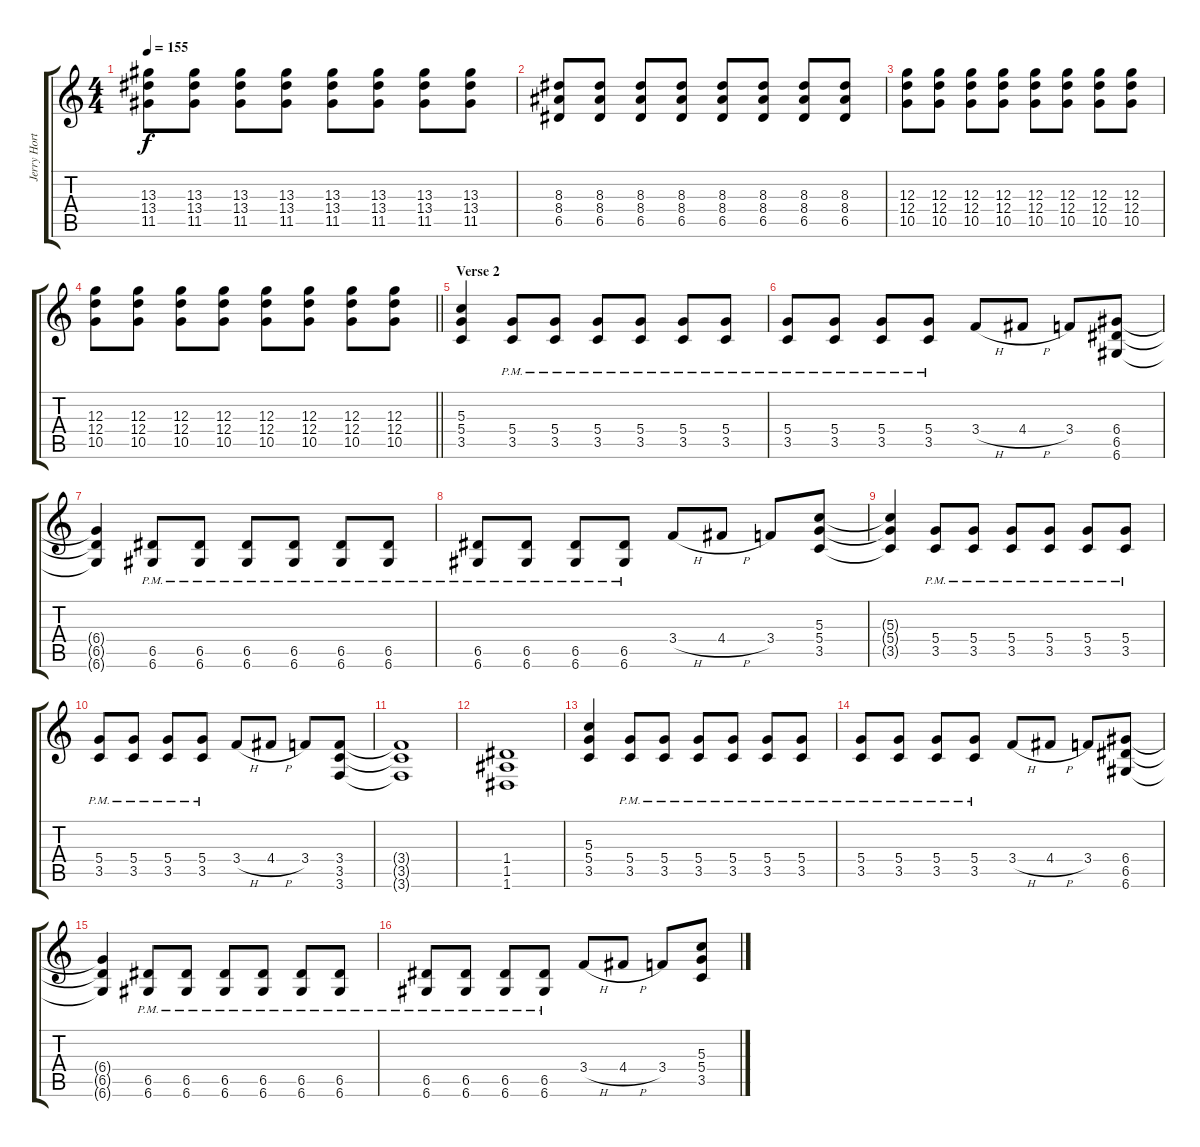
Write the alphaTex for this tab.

\track ("Jerry Horton (Lead Guitar)" "Jerry Hort") {instrument distortionguitar}
\staff {score tabs}
\tuning (E4 B3 G3 D3 A2 D2) {hide}
\ts (4 4)
\tempo 155
\clef g2
\ks c
(13.3 13.4 11.5).8{dy f} (13.3 13.4 11.5).8 (13.3 13.4 11.5).8 (13.3 13.4 11.5).8 (13.3 13.4 11.5).8 (13.3 13.4 11.5).8 (13.3 13.4 11.5).8 (13.3 13.4 11.5).8 |
(8.3 8.4 6.5).8 (8.3 8.4 6.5).8 (8.3 8.4 6.5).8 (8.3 8.4 6.5).8 (8.3 8.4 6.5).8 (8.3 8.4 6.5).8 (8.3 8.4 6.5).8 (8.3 8.4 6.5).8 |
(12.3 12.4 10.5).8 (12.3 12.4 10.5).8 (12.3 12.4 10.5).8 (12.3 12.4 10.5).8 (12.3 12.4 10.5).8 (12.3 12.4 10.5).8 (12.3 12.4 10.5).8 (12.3 12.4 10.5).8 |
\barLineRight lightlight
(12.3 12.4 10.5).8 (12.3 12.4 10.5).8 (12.3 12.4 10.5).8 (12.3 12.4 10.5).8 (12.3 12.4 10.5).8 (12.3 12.4 10.5).8 (12.3 12.4 10.5).8 (12.3 12.4 10.5).8 |
\section ("" "Verse 2")
(5.3 5.4 3.5).4 (5.4{pm} 3.5{pm}).8 (5.4{pm} 3.5{pm}).8 (5.4{pm} 3.5{pm}).8 (5.4{pm} 3.5{pm}).8 (5.4{pm} 3.5{pm}).8 (5.4{pm} 3.5{pm}).8 |
(5.4{pm} 3.5{pm}).8 (5.4{pm} 3.5{pm}).8 (5.4{pm} 3.5{pm}).8 (5.4{pm} 3.5{pm}).8 3.4{h}.8 4.4{h}.8 3.4.8 (6.4 6.5 6.6).8 |
(6.4{t} 6.5{t} 6.6{t}).4 (6.5{pm} 6.6{pm}).8 (6.5{pm} 6.6{pm}).8 (6.5{pm} 6.6{pm}).8 (6.5{pm} 6.6{pm}).8 (6.5{pm} 6.6{pm}).8 (6.5{pm} 6.6{pm}).8 |
(6.5{pm} 6.6{pm}).8 (6.5{pm} 6.6{pm}).8 (6.5{pm} 6.6{pm}).8 (6.5{pm} 6.6{pm}).8 3.4{h}.8 4.4{h}.8 3.4.8 (5.3 5.4 3.5).8 |
(5.3{t} 5.4{t} 3.5{t}).4 (5.4{pm} 3.5{pm}).8 (5.4{pm} 3.5{pm}).8 (5.4{pm} 3.5{pm}).8 (5.4{pm} 3.5{pm}).8 (5.4{pm} 3.5{pm}).8 (5.4{pm} 3.5{pm}).8 |
(5.4{pm} 3.5{pm}).8 (5.4{pm} 3.5{pm}).8 (5.4{pm} 3.5{pm}).8 (5.4{pm} 3.5{pm}).8 3.4{h}.8 4.4{h}.8 3.4.8 (3.4 3.5 3.6).8 |
(3.4{t} 3.5{t} 3.6{t}).1 |
(1.4 1.5 1.6).1 |
(5.3 5.4 3.5).4 (5.4{pm} 3.5{pm}).8 (5.4{pm} 3.5{pm}).8 (5.4{pm} 3.5{pm}).8 (5.4{pm} 3.5{pm}).8 (5.4{pm} 3.5{pm}).8 (5.4{pm} 3.5{pm}).8 |
(5.4{pm} 3.5{pm}).8 (5.4{pm} 3.5{pm}).8 (5.4{pm} 3.5{pm}).8 (5.4{pm} 3.5{pm}).8 3.4{h}.8 4.4{h}.8 3.4.8 (6.4 6.5 6.6).8 |
(6.4{t} 6.5{t} 6.6{t}).4 (6.5{pm} 6.6{pm}).8 (6.5{pm} 6.6{pm}).8 (6.5{pm} 6.6{pm}).8 (6.5{pm} 6.6{pm}).8 (6.5{pm} 6.6{pm}).8 (6.5{pm} 6.6{pm}).8 |
(6.5{pm} 6.6{pm}).8 (6.5{pm} 6.6{pm}).8 (6.5{pm} 6.6{pm}).8 (6.5{pm} 6.6{pm}).8 3.4{h}.8 4.4{h}.8 3.4.8 (5.3 5.4 3.5).8
